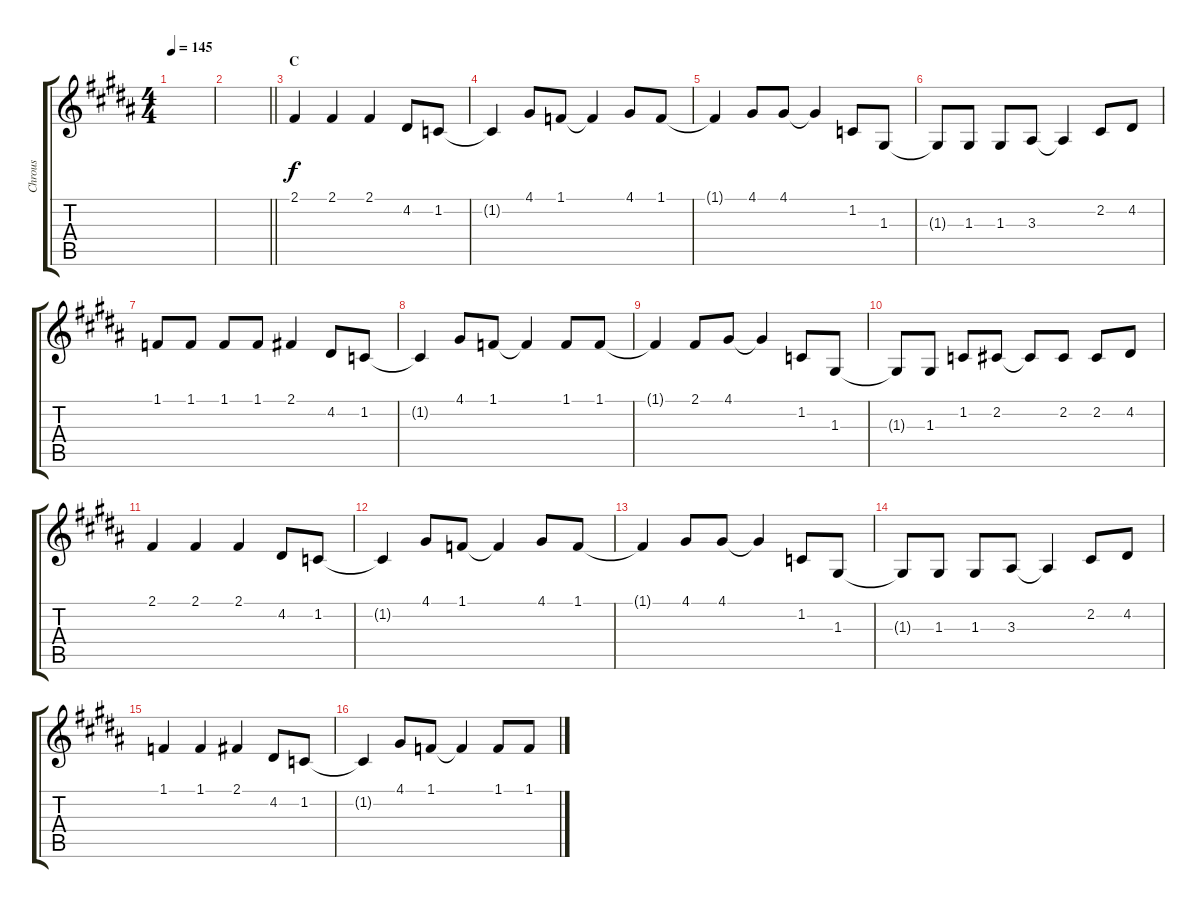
\track ("Chrous" "Chrous") {instrument sopranosax}
\staff {score tabs}
\tuning (E4 B3 G3 D3 A2 E2) {hide}
\ts (4 4)
\tempo 145
\clef g2
\ks b
|
\barLineRight lightlight
|
\section ("" "C")
2.1.4 2.1.4 2.1.4 4.2.8 1.2.8 |
1.2{t}.4 4.1.8 1.1.8 1.1{t}.4 4.1.8 1.1.8 |
1.1{t}.4 4.1.8 4.1.8 4.1{t}.4 1.2.8 1.3.8 |
1.3{t}.8 1.3.8 1.3.8 3.3.8 3.3{t}.4 2.2.8 4.2.8 |
1.1.8 1.1.8 1.1.8 1.1.8 2.1.4 4.2.8 1.2.8 |
1.2{t}.4 4.1.8 1.1.8 1.1{t}.4 1.1.8 1.1.8 |
1.1{t}.4 2.1.8 4.1.8 4.1{t}.4 1.2.8 1.3.8 |
1.3{t}.8 1.3.8 1.2.8 2.2.8 2.2{t}.8 2.2.8 2.2.8 4.2.8 |
2.1.4 2.1.4 2.1.4 4.2.8 1.2.8 |
1.2{t}.4 4.1.8 1.1.8 1.1{t}.4 4.1.8 1.1.8 |
1.1{t}.4 4.1.8 4.1.8 4.1{t}.4 1.2.8 1.3.8 |
1.3{t}.8 1.3.8 1.3.8 3.3.8 3.3{t}.4 2.2.8 4.2.8 |
1.1.4 1.1.4 2.1.4 4.2.8 1.2.8 |
1.2{t}.4 4.1.8 1.1.8 1.1{t}.4 1.1.8 1.1.8
